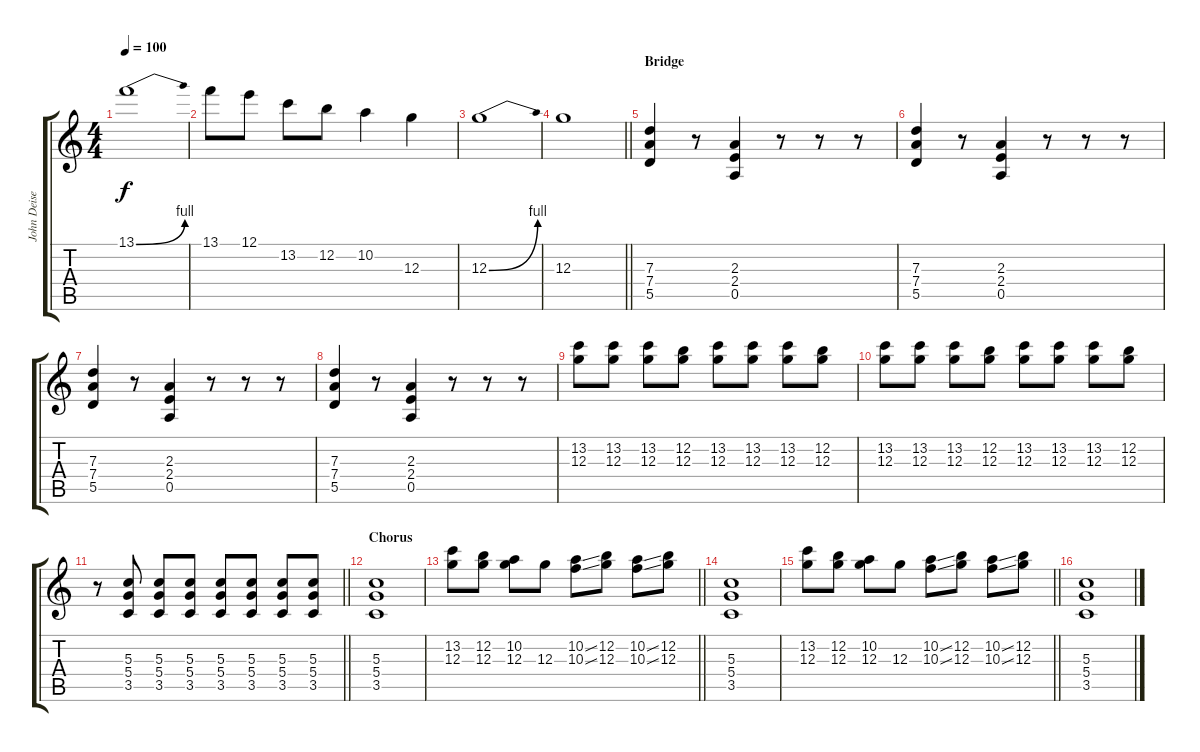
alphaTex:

\track ("John Deisel" "John Deise") {instrument overdrivenguitar}
\staff {score tabs}
\tuning (E4 B3 G3 D3 A2 E2) {hide}
\ts (4 4)
\tempo 100
\clef g2
\ks c
13.1{be (bend 0 0 60 4)}.1{dy f} |
13.1.8 12.1.8 13.2.8 12.2.8 10.2.4 12.3.4 |
12.3{be (bend 0 0 60 4)}.1 |
\barLineRight lightlight
12.3.1 |
\section ("" "Bridge")
(7.3 7.4 5.5).4 r.8 (2.3 2.4 0.5).4 r.8 r.8 r.8 |
(7.3 7.4 5.5).4 r.8 (2.3 2.4 0.5).4 r.8 r.8 r.8 |
(7.3 7.4 5.5).4 r.8 (2.3 2.4 0.5).4 r.8 r.8 r.8 |
(7.3 7.4 5.5).4 r.8 (2.3 2.4 0.5).4 r.8 r.8 r.8 |
(13.2 12.3).8 (13.2 12.3).8 (13.2 12.3).8 (12.2 12.3).8 (13.2 12.3).8 (13.2 12.3).8 (13.2 12.3).8 (12.2 12.3).8 |
(13.2 12.3).8 (13.2 12.3).8 (13.2 12.3).8 (12.2 12.3).8 (13.2 12.3).8 (13.2 12.3).8 (13.2 12.3).8 (12.2 12.3).8 |
\barLineRight lightlight
r.8 (5.3 5.4 3.5).8 (5.3 5.4 3.5).8 (5.3 5.4 3.5).8 (5.3 5.4 3.5).8 (5.3 5.4 3.5).8 (5.3 5.4 3.5).8 (5.3 5.4 3.5).8 |
\section ("" "Chorus")
(5.3 5.4 3.5).1 |
\barLineRight lightlight
(13.2 12.3).8 (12.2 12.3).8 (10.2 12.3).8 12.3.8 (10.2{ss} 10.3{ss}).8 (12.2 12.3).8 (10.2{ss} 10.3{ss}).8 (12.2 12.3).8 |
(5.3 5.4 3.5).1 |
\barLineRight lightlight
(13.2 12.3).8 (12.2 12.3).8 (10.2 12.3).8 12.3.8 (10.2{ss} 10.3{ss}).8 (12.2 12.3).8 (10.2{ss} 10.3{ss}).8 (12.2 12.3).8 |
(5.3 5.4 3.5).1
